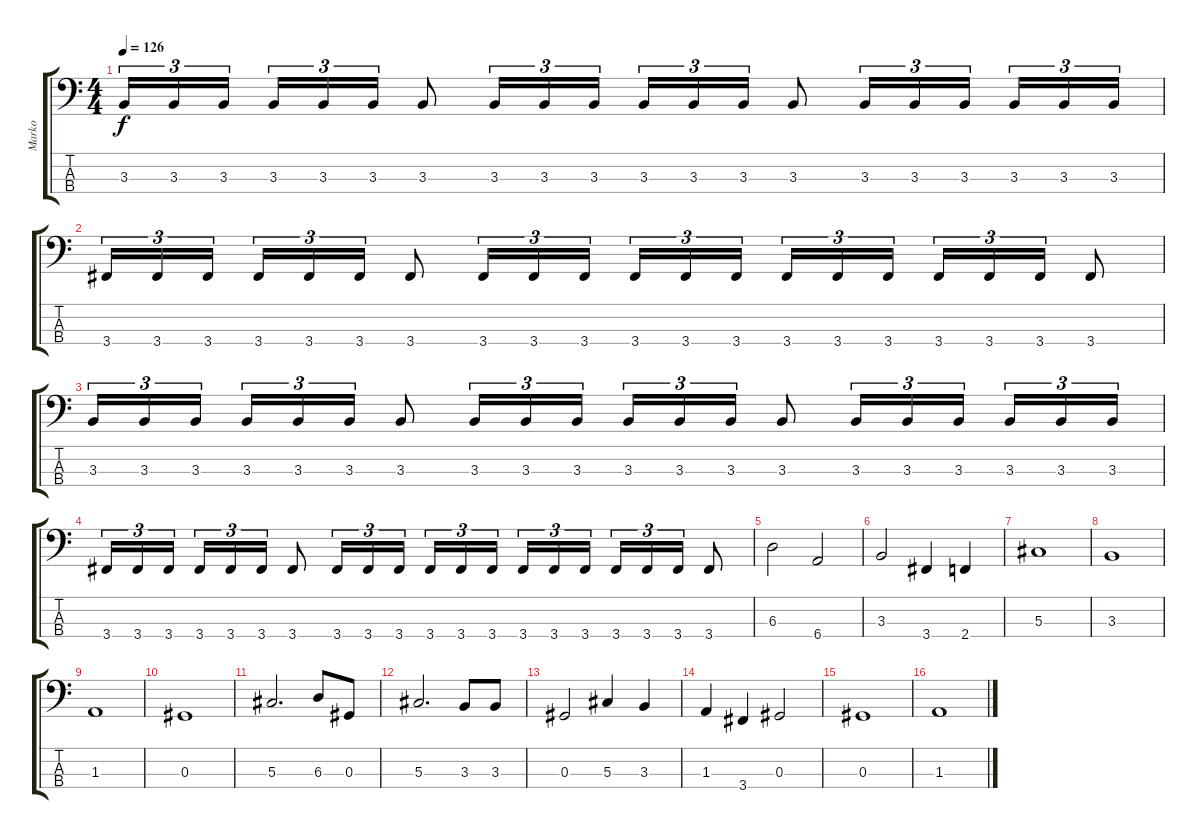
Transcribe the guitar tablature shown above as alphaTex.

\track ("Marko" "Marko") {instrument electricbassfinger}
\staff {score tabs}
\tuning (Gb2 Db2 Ab1 Eb1) {hide}
\ts (4 4)
\tempo 126
\clef f4
\ks c
3.3.16{tu (3 2) dy f} 3.3.16{tu (3 2)} 3.3.16{tu (3 2) beam splitsecondary} 3.3.16{tu (3 2)} 3.3.16{tu (3 2)} 3.3.16{tu (3 2)} 3.3.8 3.3.16{tu (3 2)} 3.3.16{tu (3 2)} 3.3.16{tu (3 2)} 3.3.16{tu (3 2)} 3.3.16{tu (3 2)} 3.3.16{tu (3 2)} 3.3.8 3.3.16{tu (3 2)} 3.3.16{tu (3 2)} 3.3.16{tu (3 2) beam splitsecondary} 3.3.16{tu (3 2)} 3.3.16{tu (3 2)} 3.3.16{tu (3 2)} |
3.4.16{tu (3 2)} 3.4.16{tu (3 2)} 3.4.16{tu (3 2) beam splitsecondary} 3.4.16{tu (3 2)} 3.4.16{tu (3 2)} 3.4.16{tu (3 2)} 3.4.8 3.4.16{tu (3 2)} 3.4.16{tu (3 2)} 3.4.16{tu (3 2)} 3.4.16{tu (3 2)} 3.4.16{tu (3 2)} 3.4.16{tu (3 2) beam splitsecondary} 3.4.16{tu (3 2)} 3.4.16{tu (3 2)} 3.4.16{tu (3 2)} 3.4.16{tu (3 2)} 3.4.16{tu (3 2)} 3.4.16{tu (3 2)} 3.4.8 |
3.3.16{tu (3 2)} 3.3.16{tu (3 2)} 3.3.16{tu (3 2) beam splitsecondary} 3.3.16{tu (3 2)} 3.3.16{tu (3 2)} 3.3.16{tu (3 2)} 3.3.8 3.3.16{tu (3 2)} 3.3.16{tu (3 2)} 3.3.16{tu (3 2)} 3.3.16{tu (3 2)} 3.3.16{tu (3 2)} 3.3.16{tu (3 2)} 3.3.8 3.3.16{tu (3 2)} 3.3.16{tu (3 2)} 3.3.16{tu (3 2) beam splitsecondary} 3.3.16{tu (3 2)} 3.3.16{tu (3 2)} 3.3.16{tu (3 2)} |
3.4.16{tu (3 2)} 3.4.16{tu (3 2)} 3.4.16{tu (3 2) beam splitsecondary} 3.4.16{tu (3 2)} 3.4.16{tu (3 2)} 3.4.16{tu (3 2)} 3.4.8 3.4.16{tu (3 2)} 3.4.16{tu (3 2)} 3.4.16{tu (3 2)} 3.4.16{tu (3 2)} 3.4.16{tu (3 2)} 3.4.16{tu (3 2) beam splitsecondary} 3.4.16{tu (3 2)} 3.4.16{tu (3 2)} 3.4.16{tu (3 2)} 3.4.16{tu (3 2)} 3.4.16{tu (3 2)} 3.4.16{tu (3 2)} 3.4.8 |
6.3.2 6.4.2 |
3.3.2 3.4.4 2.4.4 |
5.3.1 |
3.3.1 |
1.3.1 |
0.3.1 |
5.3.2{d} 6.3.8 0.3.8 |
5.3.2{d} 3.3.8 3.3.8 |
0.3.2 5.3.4 3.3.4 |
1.3.4 3.4.4 0.3.2 |
0.3.1 |
1.3.1
